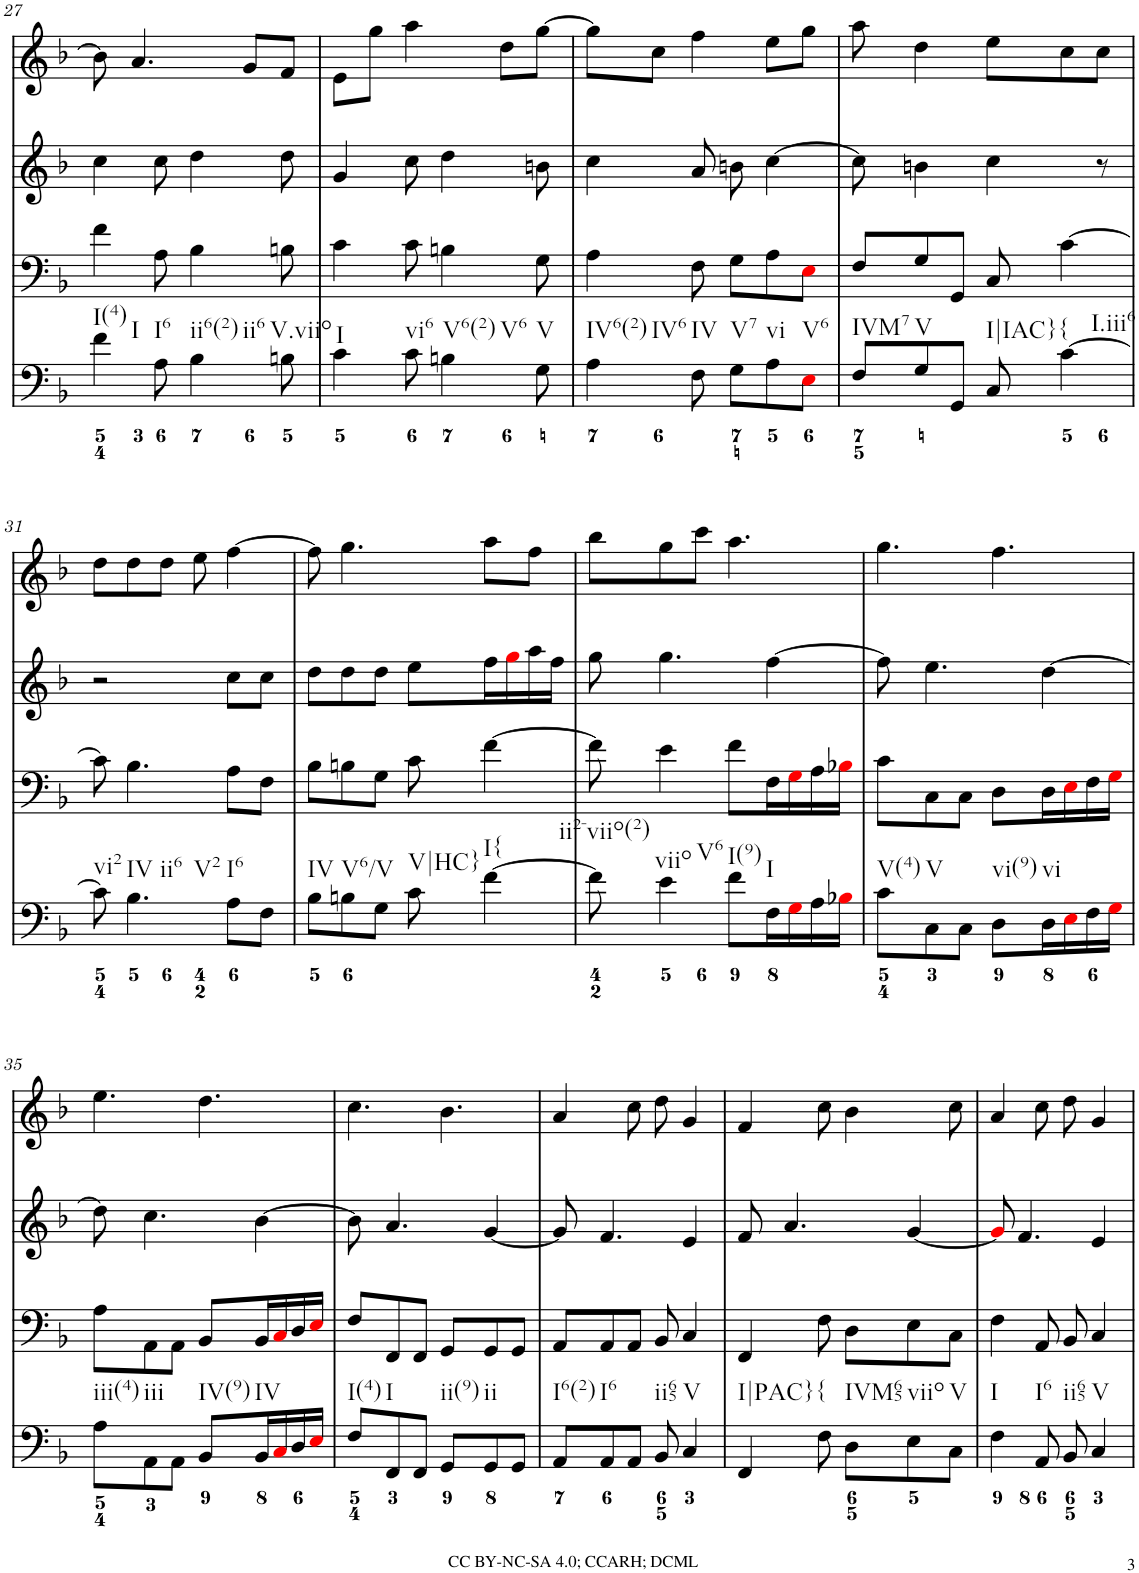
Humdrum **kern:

**kern	**kern	**kern	**kern
*part4	*part3	*part2	*part1
*staff4	*staff3	*staff2	*staff1
*I"Piano	*I"Piano	*I"Piano	*I"Piano
*I'Pno	*I'Pno	*I'Pno	*I'Pno
!!LO:PB:g=z
*clefF4	*clefF4	*clefG2	*clefG2
*k[b-]	*k[b-]	*k[b-]	*k[b-]
*F:	*F:	*F:	*F:
*M6/8	*M6/8	*M6/8	*M6/8
=27	=27	=27	=27
!LO:TX:b:t=I(4)	!	!	!
!LO:TX:b:t=I	!	!	!
4f\	4f\	4cc\	8b-\]
.	.	.	4.a/
!LO:TX:b:t=I6	!	!	!
8A\	8A\	8cc\	.
!LO:TX:b:t=ii6(2)	!	!	!
!LO:TX:b:t=ii6	!	!	!
4B-\	4B-\	4dd\	.
.	.	.	8g/L
!LO:TX:b:t=V.viio	!	!	!
8Bn\	8Bn\	8dd\	8f/J
=28	=28	=28	=28
!LO:TX:b:t=I	!	!	!
4c\	4c\	4g/	8e\L
.	.	.	8gg\J
!LO:TX:b:t=vi6	!	!	!
8c\	8c\	8cc\	4aa\
!LO:TX:b:t=V6(2)	!	!	!
!LO:TX:b:t=V6	!	!	!
4Bn\	4Bn\	4dd\	.
.	.	.	8dd\L
!LO:TX:b:t=V	!	!	!
8G\	8G\	8bn\	[8gg\J
=29	=29	=29	=29
!LO:TX:b:t=IV6(2)	!	!	!
!LO:TX:b:t=IV6	!	!	!
4A\	4A\	4cc\	8gg\L]
.	.	.	8cc\J
!LO:TX:b:t=IV	!	!	!
8F\	8F\	8a/	4ff\
!LO:TX:b:t=V7	!	!	!
8G\L	8G\L	8bn\	.
!LO:TX:b:t=vi	!	!	!
8A\	8A\	[4cc\	8ee\L
!LO:TX:b:t=V6	!	!	!
8Ei\J	8Ei\J	.	8gg\J
=30	=30	=30	=30
!LO:TX:b:t=IVM7	!	!	!
8F/L	8F/L	8cc\]	8aa\
!LO:TX:b:t=V	!	!	!
8G/	8G/	4bn\	4dd\
8GG/J	8GG/J	.	.
!LO:TX:b:t=I|IAC}	!	!	!
8C/	8C/	4cc\	8ee\L
!LO:TX:b:t={	!	!	!
!LO:TX:b:t=I.iii6	!	!	!
[4c\	[4c\	.	8cc\
.	.	8r	8cc\J
!!LO:LB:g=z
=31	=31	=31	=31
!LO:TX:b:t=vi2	!	!	!
8c\]	8c\]	2r	8dd\L
!LO:TX:b:t=IV	!	!	!
!LO:TX:b:t=ii6	!	!	!
!LO:TX:b:t=V2	!	!	!
4.B-\	4.B-\	.	8dd\
.	.	.	8dd\J
.	.	.	8ee\
!LO:TX:b:t=I6	!	!	!
8A\L	8A\L	8cc\L	[4ff\
8F\J	8F\J	8cc\J	.
=32	=32	=32	=32
!LO:TX:b:t=IV	!	!	!
8B-\L	8B-\L	8dd\L	8ff\]
!LO:TX:b:t=V6/V	!	!	!
8Bn\	8Bn\	8dd\	4.gg\
8G\J	8G\J	8dd\J	.
!LO:TX:b:t=V|HC}	!	!	!
8c\	8c\	8ee\L	.
!LO:TX:b:t=I{	!	!	!
[4f\	[4f\	16ff\L	8aa\L
.	.	16ggi\	.
.	.	16aa\	8ff\J
.	.	16ff\JJ	.
=33	=33	=33	=33
!LO:TX:b:t=ii2-viio(2)	!	!	!
8f\]	8f\]	8gg\	8bb-\L
!LO:TX:b:t=viio	!	!	!
!LO:TX:b:t=V6	!	!	!
4e\	4e\	4.gg\	8gg\
.	.	.	8ccc\J
!LO:TX:b:t=I(9)	!	!	!
8f\L	8f\L	.	4.aa\
!LO:TX:b:t=I	!	!	!
16F\L	16F\L	[4ff\	.
16Gi\	16Gi\	.	.
16A\	16A\	.	.
16B-Xi\JJ	16B-Xi\JJ	.	.
=34	=34	=34	=34
!LO:TX:b:t=V(4)	!	!	!
8c\L	8c\L	8ff\]	4.gg\
!LO:TX:b:t=V	!	!	!
8C\	8C\	4.ee\	.
8C\J	8C\J	.	.
!LO:TX:b:t=vi(9)	!	!	!
8D\L	8D\L	.	4.ff\
!LO:TX:b:t=vi	!	!	!
16D\L	16D\L	[4dd\	.
16Ei\	16Ei\	.	.
16F\	16F\	.	.
16Gi\JJ	16Gi\JJ	.	.
!!LO:LB:g=z
=35	=35	=35	=35
!LO:TX:b:t=iii(4)	!	!	!
8A\L	8A\L	8dd\]	4.ee\
!LO:TX:b:t=iii	!	!	!
8AA\	8AA\	4.cc\	.
8AA\J	8AA\J	.	.
!LO:TX:b:t=IV(9)	!	!	!
8BB-/L	8BB-/L	.	4.dd\
!LO:TX:b:t=IV	!	!	!
16BB-/L	16BB-/L	[4b-\	.
16Ci/	16Ci/	.	.
16D/	16D/	.	.
16Ei/JJ	16Ei/JJ	.	.
=36	=36	=36	=36
!LO:TX:b:t=I(4)	!	!	!
8F/L	8F/L	8b-\]	4.cc\
!LO:TX:b:t=I	!	!	!
8FF/	8FF/	4.a/	.
8FF/J	8FF/J	.	.
!LO:TX:b:t=ii(9)	!	!	!
8GG/L	8GG/L	.	4.b-\
!LO:TX:b:t=ii	!	!	!
8GG/	8GG/	[4g/	.
8GG/J	8GG/J	.	.
=37	=37	=37	=37
!LO:TX:b:t=I6(2)	!	!	!
8AA/L	8AA/L	8g/]	4a/
!LO:TX:b:t=I6	!	!	!
8AA/	8AA/	4.f/	.
8AA/J	8AA/J	.	8cc\
!LO:TX:b:t=ii65	!	!	!
8BB-/	8BB-/	.	8dd\
!LO:TX:b:t=V	!	!	!
4C/	4C/	4e/	4g/
=38	=38	=38	=38
!LO:TX:b:t=I|PAC}	!	!	!
4FF/	4FF/	8f/	4f/
.	.	4.a/	.
!LO:TX:b:t={	!	!	!
8F\	8F\	.	8cc\
!LO:TX:b:t=IVM65	!	!	!
8D\L	8D\L	.	4b-\
!LO:TX:b:t=viio	!	!	!
8E\	8E\	[4g/	.
!LO:TX:b:t=V	!	!	!
8C\J	8C\J	.	8cc\
=39	=39	=39	=39
!LO:TX:b:t=I	!	!	!
4F\	4F\	8gi/]	4a/
.	.	4.f/	.
!LO:TX:b:t=I6	!	!	!
8AA/	8AA/	.	8cc\
!LO:TX:b:t=ii65	!	!	!
8BB-/	8BB-/	.	8dd\
!LO:TX:b:t=V	!	!	!
4C/	4C/	4e/	4g/
=	=	=	=
*-	*-	*-	*-
